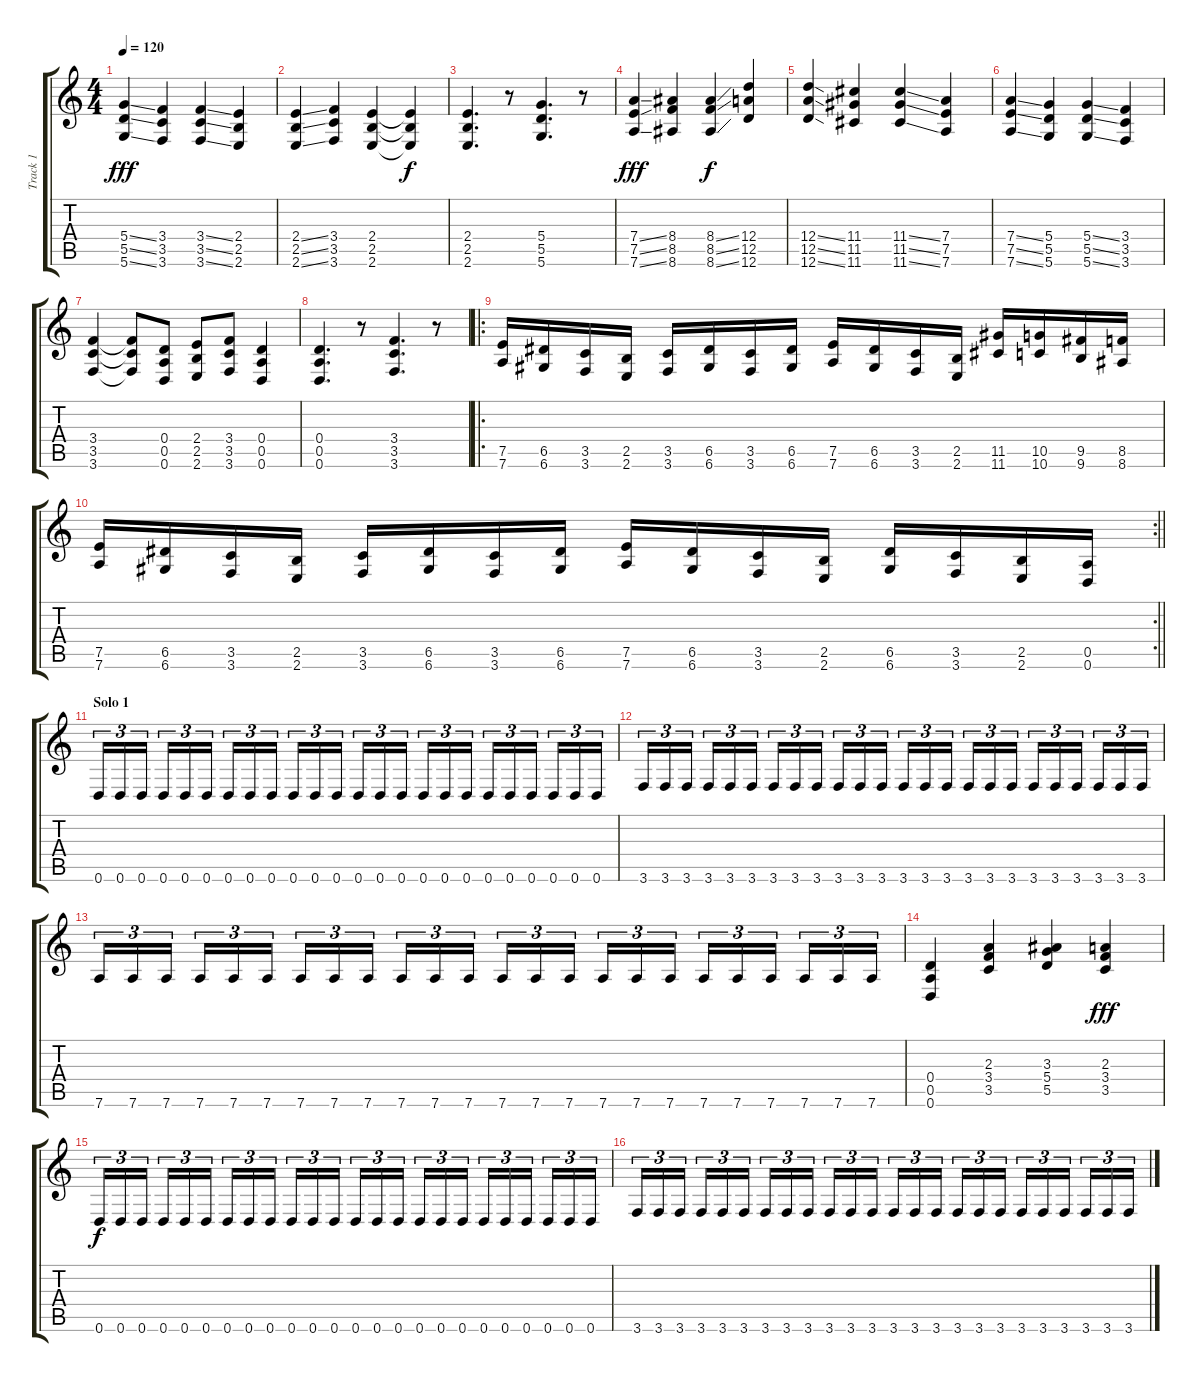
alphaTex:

\track ("Track 1" "Track 1") {instrument distortionguitar}
\staff {score tabs}
\tuning (E4 B3 G3 D3 A2 D2) {hide}
\ts (4 4)
\tempo 120
\clef g2
\ks c
(5.4{ss} 5.5{ss} 5.6{ss}).4{dy fff} (3.4 3.5 3.6).4 (3.4{ss} 3.5{ss} 3.6{ss}).4 (2.4 2.5 2.6).4 |
(2.4{ss} 2.5{ss} 2.6{ss}).4 (3.4 3.5 3.6).4 (2.4 2.5 2.6).4 (2.4{t} 2.5{t} 2.6{t}).4{dy f} |
(2.4 2.5 2.6).4{d} r.8 (5.4 5.5 5.6).4{d} r.8 |
(7.4{ss} 7.5{ss} 7.6{ss}).4{dy fff} (8.4 8.5 8.6).4 (8.4{ss} 8.5{ss} 8.6{ss}).4{dy f} (12.4 12.5 12.6).4 |
(12.4{ss} 12.5{ss} 12.6{ss}).4 (11.4 11.5 11.6).4 (11.4{ss} 11.5{ss} 11.6{ss}).4 (7.4 7.5 7.6).4 |
(7.4{ss} 7.5{ss} 7.6{ss}).4 (5.4 5.5 5.6).4 (5.4{ss} 5.5{ss} 5.6{ss}).4 (3.4 3.5 3.6).4 |
(3.4 3.5 3.6).4 (3.4{t} 3.5{t} 3.6{t}).8 (0.4 0.5 0.6).8 (2.4 2.5 2.6).8 (3.4 3.5 3.6).8 (0.4 0.5 0.6).4 |
(0.4 0.5 0.6).4{d} r.8 (3.4 3.5 3.6).4{d} r.8 |
\ro
(7.5 7.6).16 (6.5 6.6).16 (3.5 3.6).16 (2.5 2.6).16 (3.5 3.6).16 (6.5 6.6).16 (3.5 3.6).16 (6.5 6.6).16 (7.5 7.6).16 (6.5 6.6).16 (3.5 3.6).16 (2.5 2.6).16 (11.5 11.6).16 (10.5 10.6).16 (9.5 9.6).16 (8.5 8.6).16 |
\rc 2
\barLineRight lightlight
(7.5 7.6).16 (6.5 6.6).16 (3.5 3.6).16 (2.5 2.6).16 (3.5 3.6).16 (6.5 6.6).16 (3.5 3.6).16 (6.5 6.6).16 (7.5 7.6).16 (6.5 6.6).16 (3.5 3.6).16 (2.5 2.6).16 (6.5 6.6).16 (3.5 3.6).16 (2.5 2.6).16 (0.5 0.6).16 |
\section ("" "Solo 1")
0.6.16{tu (3 2)} 0.6.16{tu (3 2)} 0.6.16{tu (3 2) beam splitsecondary} 0.6.16{tu (3 2)} 0.6.16{tu (3 2)} 0.6.16{tu (3 2)} 0.6.16{tu (3 2)} 0.6.16{tu (3 2)} 0.6.16{tu (3 2) beam splitsecondary} 0.6.16{tu (3 2)} 0.6.16{tu (3 2)} 0.6.16{tu (3 2)} 0.6.16{tu (3 2)} 0.6.16{tu (3 2)} 0.6.16{tu (3 2) beam splitsecondary} 0.6.16{tu (3 2)} 0.6.16{tu (3 2)} 0.6.16{tu (3 2)} 0.6.16{tu (3 2)} 0.6.16{tu (3 2)} 0.6.16{tu (3 2) beam splitsecondary} 0.6.16{tu (3 2)} 0.6.16{tu (3 2)} 0.6.16{tu (3 2)} |
3.6.16{tu (3 2)} 3.6.16{tu (3 2)} 3.6.16{tu (3 2) beam splitsecondary} 3.6.16{tu (3 2)} 3.6.16{tu (3 2)} 3.6.16{tu (3 2)} 3.6.16{tu (3 2)} 3.6.16{tu (3 2)} 3.6.16{tu (3 2) beam splitsecondary} 3.6.16{tu (3 2)} 3.6.16{tu (3 2)} 3.6.16{tu (3 2)} 3.6.16{tu (3 2)} 3.6.16{tu (3 2)} 3.6.16{tu (3 2) beam splitsecondary} 3.6.16{tu (3 2)} 3.6.16{tu (3 2)} 3.6.16{tu (3 2)} 3.6.16{tu (3 2)} 3.6.16{tu (3 2)} 3.6.16{tu (3 2) beam splitsecondary} 3.6.16{tu (3 2)} 3.6.16{tu (3 2)} 3.6.16{tu (3 2)} |
7.6.16{tu (3 2)} 7.6.16{tu (3 2)} 7.6.16{tu (3 2) beam splitsecondary} 7.6.16{tu (3 2)} 7.6.16{tu (3 2)} 7.6.16{tu (3 2)} 7.6.16{tu (3 2)} 7.6.16{tu (3 2)} 7.6.16{tu (3 2) beam splitsecondary} 7.6.16{tu (3 2)} 7.6.16{tu (3 2)} 7.6.16{tu (3 2)} 7.6.16{tu (3 2)} 7.6.16{tu (3 2)} 7.6.16{tu (3 2) beam splitsecondary} 7.6.16{tu (3 2)} 7.6.16{tu (3 2)} 7.6.16{tu (3 2)} 7.6.16{tu (3 2)} 7.6.16{tu (3 2)} 7.6.16{tu (3 2) beam splitsecondary} 7.6.16{tu (3 2)} 7.6.16{tu (3 2)} 7.6.16{tu (3 2)} |
(0.4 0.5 0.6).4 (2.3 3.4 3.5).4 (3.3 5.4 5.5).4 (2.3 3.4 3.5).4{dy fff} |
0.6.16{tu (3 2) dy f} 0.6.16{tu (3 2)} 0.6.16{tu (3 2) beam splitsecondary} 0.6.16{tu (3 2)} 0.6.16{tu (3 2)} 0.6.16{tu (3 2)} 0.6.16{tu (3 2)} 0.6.16{tu (3 2)} 0.6.16{tu (3 2) beam splitsecondary} 0.6.16{tu (3 2)} 0.6.16{tu (3 2)} 0.6.16{tu (3 2)} 0.6.16{tu (3 2)} 0.6.16{tu (3 2)} 0.6.16{tu (3 2) beam splitsecondary} 0.6.16{tu (3 2)} 0.6.16{tu (3 2)} 0.6.16{tu (3 2)} 0.6.16{tu (3 2)} 0.6.16{tu (3 2)} 0.6.16{tu (3 2) beam splitsecondary} 0.6.16{tu (3 2)} 0.6.16{tu (3 2)} 0.6.16{tu (3 2)} |
3.6.16{tu (3 2)} 3.6.16{tu (3 2)} 3.6.16{tu (3 2) beam splitsecondary} 3.6.16{tu (3 2)} 3.6.16{tu (3 2)} 3.6.16{tu (3 2)} 3.6.16{tu (3 2)} 3.6.16{tu (3 2)} 3.6.16{tu (3 2) beam splitsecondary} 3.6.16{tu (3 2)} 3.6.16{tu (3 2)} 3.6.16{tu (3 2)} 3.6.16{tu (3 2)} 3.6.16{tu (3 2)} 3.6.16{tu (3 2) beam splitsecondary} 3.6.16{tu (3 2)} 3.6.16{tu (3 2)} 3.6.16{tu (3 2)} 3.6.16{tu (3 2)} 3.6.16{tu (3 2)} 3.6.16{tu (3 2) beam splitsecondary} 3.6.16{tu (3 2)} 3.6.16{tu (3 2)} 3.6.16{tu (3 2)}
